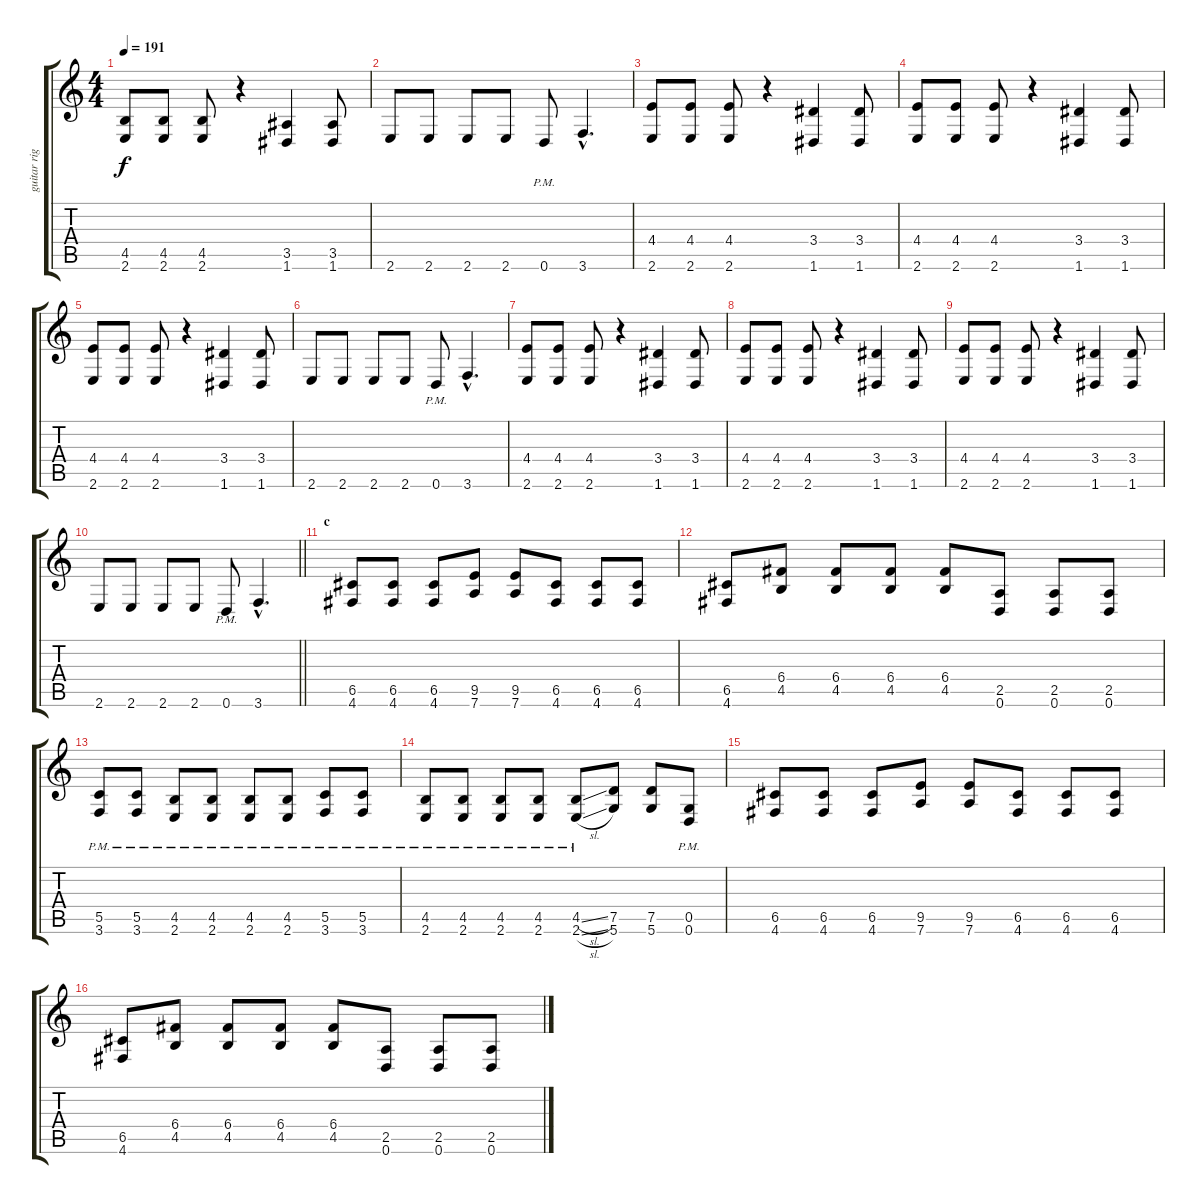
\track ("guitar right" "guitar rig") {instrument distortionguitar}
\staff {score tabs}
\tuning (D4 A3 F3 C3 G2 D2) {hide}
\ts (4 4)
\tempo 191
\clef g2
\ks c
(4.5 2.6).8{dy f} (4.5 2.6).8 (4.5 2.6).8 r.4 (3.5 1.6).4 (3.5 1.6).8 |
2.6.8 2.6.8 2.6.8 2.6.8 0.6{pm}.8 3.6{hac}.4{d} |
(4.4 2.6).8 (4.4 2.6).8 (4.4 2.6).8 r.4 (3.4 1.6).4 (3.4 1.6).8 |
(4.4 2.6).8 (4.4 2.6).8 (4.4 2.6).8 r.4 (3.4 1.6).4 (3.4 1.6).8 |
(4.4 2.6).8 (4.4 2.6).8 (4.4 2.6).8 r.4 (3.4 1.6).4 (3.4 1.6).8 |
2.6.8 2.6.8 2.6.8 2.6.8 0.6{pm}.8 3.6{hac}.4{d} |
(4.4 2.6).8 (4.4 2.6).8 (4.4 2.6).8 r.4 (3.4 1.6).4 (3.4 1.6).8 |
(4.4 2.6).8 (4.4 2.6).8 (4.4 2.6).8 r.4 (3.4 1.6).4 (3.4 1.6).8 |
(4.4 2.6).8 (4.4 2.6).8 (4.4 2.6).8 r.4 (3.4 1.6).4 (3.4 1.6).8 |
\barLineRight lightlight
2.6.8 2.6.8 2.6.8 2.6.8 0.6{pm}.8 3.6{hac}.4{d} |
\section ("" "c")
(6.5 4.6).8 (6.5 4.6).8 (6.5 4.6).8 (9.5 7.6).8 (9.5 7.6).8 (6.5 4.6).8 (6.5 4.6).8 (6.5 4.6).8 |
(6.5 4.6).8 (6.4 4.5).8 (6.4 4.5).8 (6.4 4.5).8 (6.4 4.5).8 (2.5 0.6).8 (2.5 0.6).8 (2.5 0.6).8 |
(5.5{pm} 3.6{pm}).8 (5.5{pm} 3.6{pm}).8 (4.5{pm} 2.6{pm}).8 (4.5{pm} 2.6{pm}).8 (4.5{pm} 2.6{pm}).8 (4.5{pm} 2.6{pm}).8 (5.5{pm} 3.6{pm}).8 (5.5{pm} 3.6{pm}).8 |
(4.5{pm} 2.6{pm}).8 (4.5{pm} 2.6{pm}).8 (4.5{pm} 2.6{pm}).8 (4.5{pm} 2.6{pm}).8 (4.5{sl pm} 2.6{sl pm}).8 (7.5 5.6).8 (7.5 5.6).8 (0.5{pm} 0.6{pm}).8 |
(6.5 4.6).8 (6.5 4.6).8 (6.5 4.6).8 (9.5 7.6).8 (9.5 7.6).8 (6.5 4.6).8 (6.5 4.6).8 (6.5 4.6).8 |
(6.5 4.6).8 (6.4 4.5).8 (6.4 4.5).8 (6.4 4.5).8 (6.4 4.5).8 (2.5 0.6).8 (2.5 0.6).8 (2.5 0.6).8
